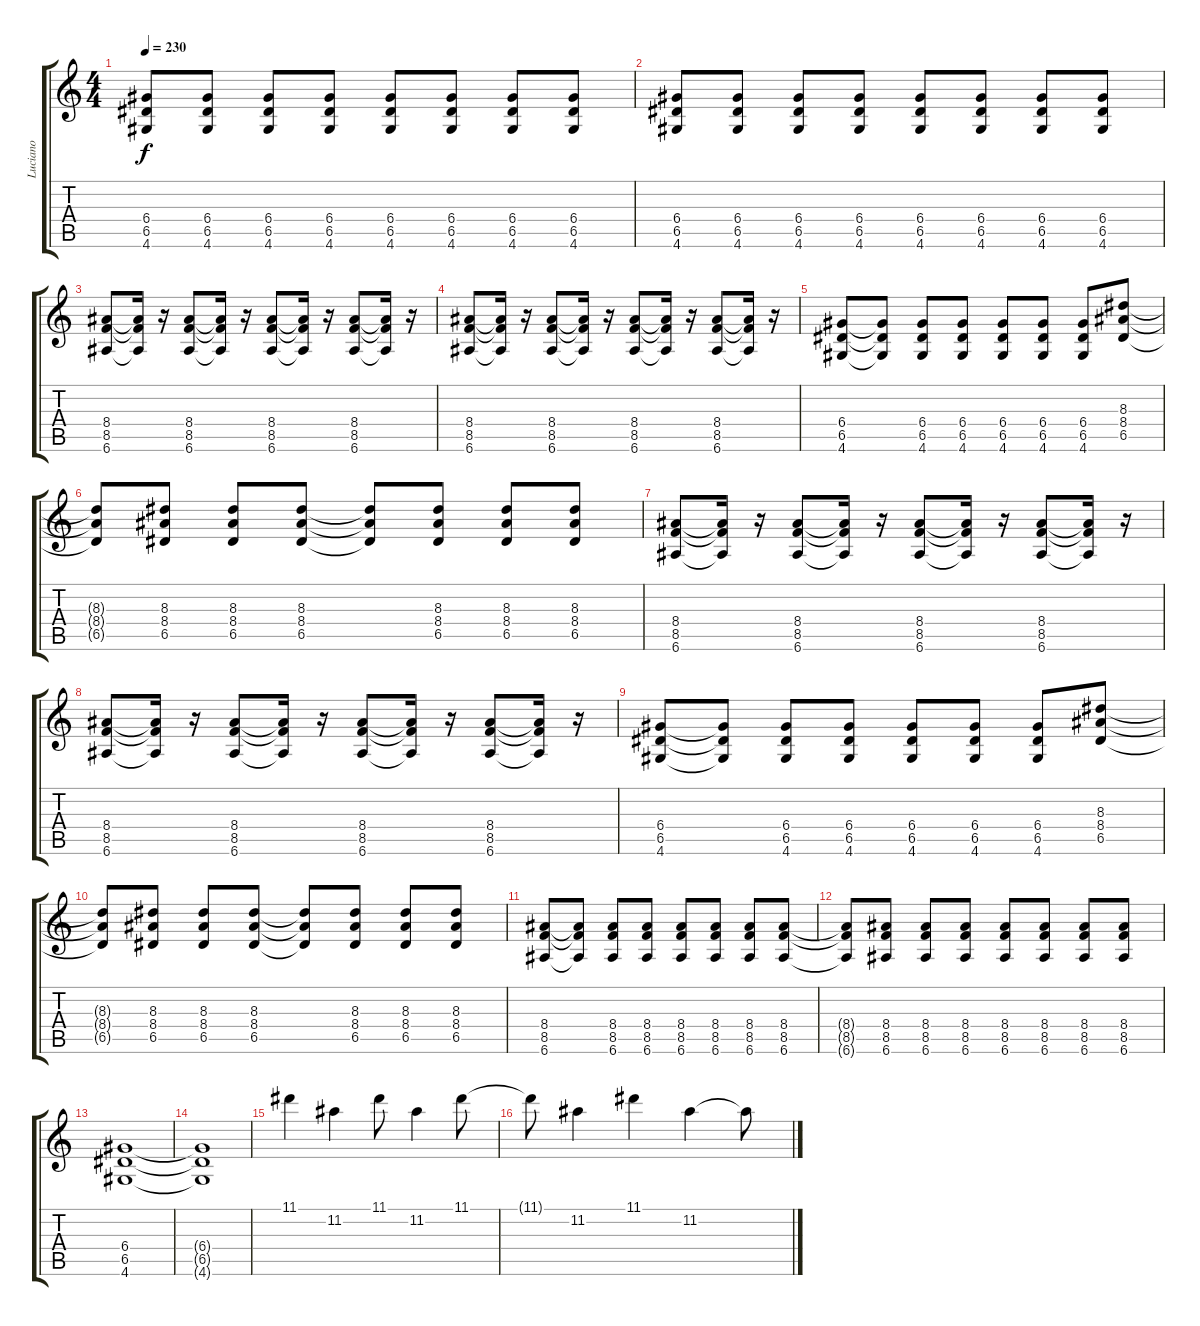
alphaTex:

\track ("Luciano" "Luciano") {instrument overdrivenguitar}
\staff {score tabs}
\tuning (E4 B3 G3 D3 A2 E2) {hide}
\ts (4 4)
\tempo 230
\clef g2
\ks c
(6.4 6.5 4.6).8{dy f} (6.4 6.5 4.6).8 (6.4 6.5 4.6).8 (6.4 6.5 4.6).8 (6.4 6.5 4.6).8 (6.4 6.5 4.6).8 (6.4 6.5 4.6).8 (6.4 6.5 4.6).8 |
(6.4 6.5 4.6).8 (6.4 6.5 4.6).8 (6.4 6.5 4.6).8 (6.4 6.5 4.6).8 (6.4 6.5 4.6).8 (6.4 6.5 4.6).8 (6.4 6.5 4.6).8 (6.4 6.5 4.6).8 |
(8.4 8.5 6.6).8 (8.4{t} 8.5{t} 6.6{t}).16 r.16 (8.4 8.5 6.6).8 (8.4{t} 8.5{t} 6.6{t}).16 r.16 (8.4 8.5 6.6).8 (8.4{t} 8.5{t} 6.6{t}).16 r.16 (8.4 8.5 6.6).8 (8.4{t} 8.5{t} 6.6{t}).16 r.16 |
(8.4 8.5 6.6).8 (8.4{t} 8.5{t} 6.6{t}).16 r.16 (8.4 8.5 6.6).8 (8.4{t} 8.5{t} 6.6{t}).16 r.16 (8.4 8.5 6.6).8 (8.4{t} 8.5{t} 6.6{t}).16 r.16 (8.4 8.5 6.6).8 (8.4{t} 8.5{t} 6.6{t}).16 r.16 |
(6.4 6.5 4.6).8 (6.4{t} 6.5{t} 4.6{t}).8 (6.4 6.5 4.6).8 (6.4 6.5 4.6).8 (6.4 6.5 4.6).8 (6.4 6.5 4.6).8 (6.4 6.5 4.6).8 (8.3 8.4 6.5).8 |
(8.3{t} 8.4{t} 6.5{t}).8 (8.3 8.4 6.5).8 (8.3 8.4 6.5).8 (8.3 8.4 6.5).8 (8.3{t} 8.4{t} 6.5{t}).8 (8.3 8.4 6.5).8 (8.3 8.4 6.5).8 (8.3 8.4 6.5).8 |
(8.4 8.5 6.6).8 (8.4{t} 8.5{t} 6.6{t}).16 r.16 (8.4 8.5 6.6).8 (8.4{t} 8.5{t} 6.6{t}).16 r.16 (8.4 8.5 6.6).8 (8.4{t} 8.5{t} 6.6{t}).16 r.16 (8.4 8.5 6.6).8 (8.4{t} 8.5{t} 6.6{t}).16 r.16 |
(8.4 8.5 6.6).8 (8.4{t} 8.5{t} 6.6{t}).16 r.16 (8.4 8.5 6.6).8 (8.4{t} 8.5{t} 6.6{t}).16 r.16 (8.4 8.5 6.6).8 (8.4{t} 8.5{t} 6.6{t}).16 r.16 (8.4 8.5 6.6).8 (8.4{t} 8.5{t} 6.6{t}).16 r.16 |
(6.4 6.5 4.6).8 (6.4{t} 6.5{t} 4.6{t}).8 (6.4 6.5 4.6).8 (6.4 6.5 4.6).8 (6.4 6.5 4.6).8 (6.4 6.5 4.6).8 (6.4 6.5 4.6).8 (8.3 8.4 6.5).8 |
(8.3{t} 8.4{t} 6.5{t}).8 (8.3 8.4 6.5).8 (8.3 8.4 6.5).8 (8.3 8.4 6.5).8 (8.3{t} 8.4{t} 6.5{t}).8 (8.3 8.4 6.5).8 (8.3 8.4 6.5).8 (8.3 8.4 6.5).8 |
(8.4 8.5 6.6).8 (8.4{t} 8.5{t} 6.6{t}).8 (8.4 8.5 6.6).8 (8.4 8.5 6.6).8 (8.4 8.5 6.6).8 (8.4 8.5 6.6).8 (8.4 8.5 6.6).8 (8.4 8.5 6.6).8 |
(8.4{t} 8.5{t} 6.6{t}).8 (8.4 8.5 6.6).8 (8.4 8.5 6.6).8 (8.4 8.5 6.6).8 (8.4 8.5 6.6).8 (8.4 8.5 6.6).8 (8.4 8.5 6.6).8 (8.4 8.5 6.6).8 |
(6.4 6.5 4.6).1 |
(6.4{t} 6.5{t} 4.6{t}).1 |
11.1.4{volume 7} 11.2.4 11.1.8 11.2.4 11.1.8 |
11.1{t}.8 11.2.4 11.1.4 11.2.4 11.2{t}.8
